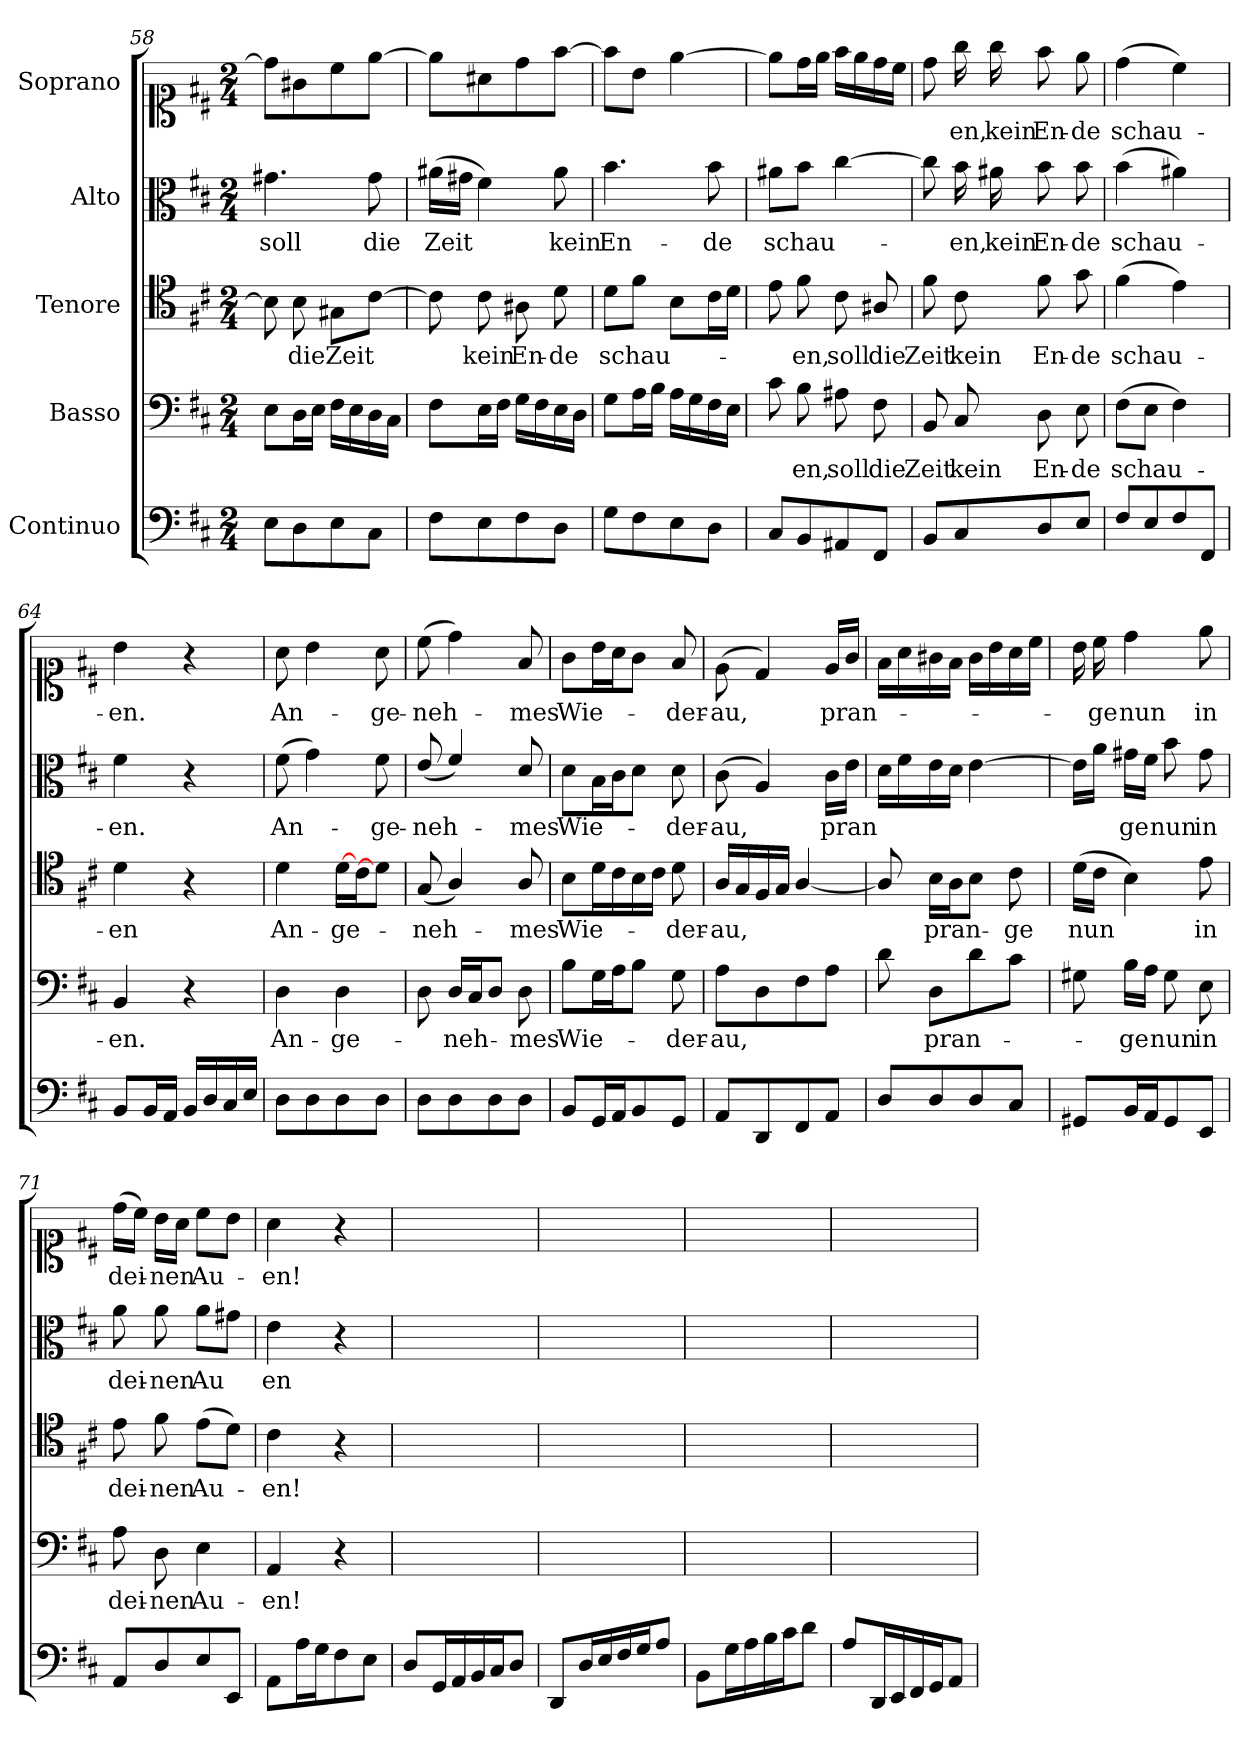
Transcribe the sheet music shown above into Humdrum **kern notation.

**kern	**kern	**text	**kern	**text	**kern	**text	**kern	**text
*part5	*part4	*part4	*part3	*part3	*part2	*part2	*part1	*part1
*staff5	*staff4	*staff4	*staff3	*staff3	*staff2	*staff2	*staff1	*staff1
*I"Continuo	*I"Basso	*	*I"Tenore	*	*I"Alto	*	*I"Soprano	*
*clefF4	*clefF4	*	*clefC4	*	*clefC3	*	*clefC1	*
*k[f#c#]	*k[f#c#]	*	*k[f#c#]	*	*k[f#c#]	*	*k[f#c#]	*
*M2/4	*M2/4	*	*M2/4	*	*M2/4	*	*M2/4	*
=58	=58	=58	=58	=58	=58	=58	=58	=58
!	!	!	!	!	!	!LO:LY:b	!	!
8E\L	8E\L	.	8B\]	.	4.g#X\	soll	8dd\L]	.
!	!	!	!	!LO:LY:b	!	!	!	!
8D\	16D\L	.	8B\	die	.	.	8g#X\	.
.	16E\JJ	.	.	.	.	.	.	.
!	!	!	!	!LO:LY:b	!	!	!	!
8E\	16F#\LL	.	8G#X\L	Zeit	.	.	8cc#\	.
.	16E\	.	.	.	.	.	.	.
!	!	!	!	!	!	!LO:LY:b	!	!
8C#\J	16D\	.	[>8c#\J	.	8g#\	die	[>8ee\J	.
.	16C#\JJ	.	.	.	.	.	.	.
=59	=59	=59	=59	=59	=59	=59	=59	=59
!	!	!	!	!	!	!LO:LY:b	!	!
8F#\L	8F#\L	.	8c#\]	.	(16a#X\LL	Zeit	8ee\L]	.
.	.	.	.	.	16g#X\JJ	.	.	.
!	!	!	!	!LO:LY:b	!	!	!	!
8E\	16E\L	.	8c#\	-kein	4f#\)	.	8a#X\	.
.	16F#\JJ	.	.	.	.	.	.	.
!	!	!	!	!LO:LY:b	!	!	!	!
8F#\	16G\LL	.	8A#X\	En-	.	.	8dd\	.
.	16F#\	.	.	.	.	.	.	.
!	!	!	!	!LO:LY:b	!	!LO:LY:b	!	!
8D\J	16E\	.	8d\	-de	8a#\	kein	[>8ff#\J	.
.	16D\JJ	.	.	.	.	.	.	.
=60	=60	=60	=60	=60	=60	=60	=60	=60
!	!	!	!	!LO:LY:b	!	!LO:LY:b	!	!
8G\L	8G\L	.	8d\L	schau-	4.b\	En-	8ff#\L]	.
8F#\	16A\L	.	8f#\J	.	.	.	8b\J	.
.	16B\JJ	.	.	.	.	.	.	.
8E\	16A\LL	.	8B\L	.	.	.	[>4ee\	.
.	16G\	.	.	.	.	.	.	.
!	!	!	!	!	!	!LO:LY:b	!	!
8D\J	16F#\	.	16c#\L	.	8b\	-de	.	.
.	16E\JJ	.	16d\JJ	.	.	.	.	.
=61	=61	=61	=61	=61	=61	=61	=61	=61
!	!	!	!	!	!	!LO:LY:b	!	!
8C#/L	8c#\	.	8e\	.	8a#X\L	schau-	8ee\L]	.
!	!	!LO:LY:b	!	!LO:LY:b	!	!	!	!
8BB/	8B\	en,	8f#\	en,	8b\J	.	16dd\L	.
.	.	.	.	.	.	.	16ee\JJ	.
!	!	!LO:LY:b	!	!LO:LY:b	!	!	!	!
8AA#X/	8A#X\	soll	8c#\	soll	[>4cc#\	.	16ff#\LL	.
.	.	.	.	.	.	.	16ee\	.
!	!	!LO:LY:b	!	!LO:LY:b	!	!	!	!
8FF#/J	8F#\	die	8A#X/	die	.	.	16dd\	.
.	.	.	.	.	.	.	16cc#\JJ	.
!!LO:LB:g=z
=62	=62	=62	=62	=62	=62	=62	=62	=62
!	!	!LO:LY:b	!	!LO:LY:b	!	!	!	!
8BB/L	8BB/	Zeit	8f#\	Zeit	8cc#\]	.	8dd\	.
!	!	!LO:LY:b	!	!LO:LY:b	!	!LO:LY:b	!	!LO:LY:b
8C#/	8C#/	kein	8c#\	kein	16b\	-en,	16gg\	-en,
!	!	!	!	!	!	!LO:LY:b	!	!LO:LY:b
.	.	.	.	.	16a#X\	kein	16gg\	kein
!	!	!LO:LY:b	!	!LO:LY:b	!	!LO:LY:b	!	!LO:LY:b
8D/	8D\	En-	8f#\	En-	8b\	En-	8ff#\	En-
!	!	!LO:LY:b	!	!LO:LY:b	!	!LO:LY:b	!	!LO:LY:b
8E/J	8E\	-de	8g\	-de	8b\	-de	8ee\	-de
=63	=63	=63	=63	=63	=63	=63	=63	=63
!	!	!LO:LY:b	!	!LO:LY:b	!	!LO:LY:b	!	!LO:LY:b
8F#/L	(8F#\L	schau-	(4f#\	schau-	(4b\	schau-	(4dd\	schau-
8E/	8E\J	.	.	.	.	.	.	.
8F#/	4F#\)	.	4e\)	.	4a#X\)	.	4cc#\)	.
8FF#/J	.	.	.	.	.	.	.	.
=64	=64	=64	=64	=64	=64	=64	=64	=64
!	!	!LO:LY:b	!	!LO:LY:b	!	!LO:LY:b	!	!LO:LY:b
8BB/L	4BB/	-en.	4d\	-en	4f#\	-en.	4b\	-en.
16BB/L	.	.	.	.	.	.	.	.
16AA/JJ	.	.	.	.	.	.	.	.
16BB/LL	4r	.	4r	.	4r	.	4r	.
16D/	.	.	.	.	.	.	.	.
16C#/	.	.	.	.	.	.	.	.
16E/JJ	.	.	.	.	.	.	.	.
=65	=65	=65	=65	=65	=65	=65	=65	=65
!	!	!LO:LY:b	!	!LO:LY:b	!	!LO:LY:b	!	!LO:LY:b
8D\L	4D\	An-	4d\	An-	(8f#\	An-	8a\	An-
8D\	.	.	.	.	4g\)	.	4b\	.
!	!	!LO:LY:b	!	!LO:LY:b	!	!	!	!
8D\	4D\	-ge-	[>16d\LL	-ge-	.	.	.	.
.	.	.	16c#\J	.	.	.	.	.
!	!	!	!	!	!	!LO:LY:b	!	!LO:LY:b
8D\J	.	.	8d\J]	.	8f#\	-ge-	8a\	-ge-
=66	=66	=66	=66	=66	=66	=66	=66	=66
!	!	!	!	!LO:LY:b	!	!LO:LY:b	!	!LO:LY:b
8D\L	8D\	.	(8G/	-neh-	(8e/	-neh-	(8cc#\	-neh-
!	!	!LO:LY:b	!	!	!	!	!	!
8D\	16D/LL	-neh-	4A/)	.	4f#/)	.	4dd\)	.
.	16C#/J	.	.	.	.	.	.	.
8D\	8D/J	.	.	.	.	.	.	.
!	!	!LO:LY:b	!	!LO:LY:b	!	!LO:LY:b	!	!LO:LY:b
8D\J	8D\	-mes	8A/	-mes	8d/	-mes	8f#/	-mes
=67	=67	=67	=67	=67	=67	=67	=67	=67
!	!	!LO:LY:b	!	!LO:LY:b	!	!LO:LY:b	!	!LO:LY:b
8BB/L	8B\L	Wie-	8B\L	Wie-	8d\L	Wie-	8g\L	Wie-
16GG/L	16G\L	.	16d\L	.	16B\L	.	16b\L	.
16AA/J	16A\J	.	16c#\	.	16c#\J	.	16a\J	.
8BB/	8B\J	.	16B\	.	8d\J	.	8g\J	.
.	.	.	16c#\JJ	.	.	.	.	.
!	!	!LO:LY:b	!	!LO:LY:b	!	!LO:LY:b	!	!LO:LY:b
8GG/J	8G\	-der-	8d\	-der-	8d\	der-	8f#/	-der-
=68	=68	=68	=68	=68	=68	=68	=68	=68
!	!	!LO:LY:b	!	!LO:LY:b	!	!LO:LY:b	!	!LO:LY:b
8AA/L	8A\L	-au,	16A/LL	-au,	(8c#\	-au,	(>8e\	-au,
.	.	.	16G/	.	.	.	.	.
8DD/	8D\	.	16F#/	.	4A/)	.	4d/)	.
.	.	.	16G/JJ	.	.	.	.	.
8FF#/	8F#\	.	[<4A/	.	.	.	.	.
!	!	!	!	!	!	!LO:LY:b	!	!LO:LY:b
8AA/J	8A\J	.	.	.	16c#\LL	pran-	16e/LL	pran-
.	.	.	.	.	16e\JJ	.	16g/JJ	.
=69	=69	=69	=69	=69	=69	=69	=69	=69
!	!	!	!	!	!	!LO:LY:b	!	!
8D/L	8d\	.	8A/]	.	16d\LL	---	16f#\LL	.
.	.	.	.	.	16f#\	.	16a\	.
!	!	!LO:LY:b	!	!LO:LY:b	!	!	!	!
8D/	8D\L	pran-	16B\LL	pran-	16e\	.	16g#X\	.
.	.	.	16A\J	.	16d\JJ	.	16f#\JJ	.
8D/	8d\	.	8B\J	.	[<4e\	.	16g#\LL	.
.	.	.	.	.	.	.	16b\	.
!	!	!	!	!LO:LY:b	!	!	!	!
8C#/J	8c#\J	.	8c#\	-ge	.	.	16a\	.
.	.	.	.	.	.	.	16cc#\JJ	.
=70	=70	=70	=70	=70	=70	=70	=70	=70
!	!	!	!	!LO:LY:b	!	!	!	!
8GG#X/L	8G#X\	.	(16d\LL	nun	16e\LL]	.	16b\	.
!	!	!	!	!	!	!	!	!LO:LY:b
.	.	.	16c#\JJ	.	16a\JJ	.	16cc#\	-ge
!	!	!LO:LY:b	!	!	!	!LO:LY:b	!	!LO:LY:b
16BB/L	16B\LL	-ge	4B\)	.	16g#X\LL	-ge	4dd\	nun
16AA/J	16A\JJ	.	.	.	16f#\JJ	.	.	.
!	!	!LO:LY:b	!	!	!	!LO:LY:b	!	!
8GG#/	8G#\	nun	.	.	8b\	nun	.	.
!	!	!LO:LY:b	!	!LO:LY:b	!	!LO:LY:b	!	!LO:LY:b
8EE/J	8E\	in	8e\	in	8g#\	in	8ee\	in
!!LO:LB:g=z
=71	=71	=71	=71	=71	=71	=71	=71	=71
!	!	!LO:LY:b	!	!LO:LY:b	!	!LO:LY:b	!	!LO:LY:b
8AA/L	8A\	dei-	8e\	dei-	8a\	dei-	(16dd\LL	dei-
.	.	.	.	.	.	.	16cc#\JJ)	.
!	!	!LO:LY:b	!	!LO:LY:b	!	!LO:LY:b	!	!LO:LY:b
8D/	8D\	-nen	8f#\	-nen	8a\	-nen	16b\LL	-nen
.	.	.	.	.	.	.	16a\JJ	.
!	!	!LO:LY:b	!	!LO:LY:b	!	!LO:LY:b	!	!LO:LY:b
8E/	4E\	Au-	(8e\L	Au-	8a\L	Au	8cc#\L	Au-
8EE/J	.	.	8d\J)	.	8g#X\J	.	8b\J	.
=72	=72	=72	=72	=72	=72	=72	=72	=72
!	!	!LO:LY:b	!	!LO:LY:b	!	!LO:LY:b	!	!LO:LY:b
8AA\L	4AA/	-en!	4c#\	-en!	4e\	en	4a\	-en!
16A\L	.	.	.	.	.	.	.	.
16G\J	.	.	.	.	.	.	.	.
8F#\	4r	.	4r	.	4r	.	4r	.
8E\J	.	.	.	.	.	.	.	.
=73	=73	=73	=73	=73	=73	=73	=73	=73
8D/L	2ryy	.	2ryy	.	2ryy	.	2ryy	.
16GG/L	.	.	.	.	.	.	.	.
16AA/	.	.	.	.	.	.	.	.
16BB/	.	.	.	.	.	.	.	.
16C#/J	.	.	.	.	.	.	.	.
8D/J	.	.	.	.	.	.	.	.
=74	=74	=74	=74	=74	=74	=74	=74	=74
8DD/L	2ryy	.	2ryy	.	2ryy	.	2ryy	.
16D/L	.	.	.	.	.	.	.	.
16E/	.	.	.	.	.	.	.	.
16F#/	.	.	.	.	.	.	.	.
16G/J	.	.	.	.	.	.	.	.
8A/J	.	.	.	.	.	.	.	.
=75	=75	=75	=75	=75	=75	=75	=75	=75
8BB\L	2ryy	.	2ryy	.	2ryy	.	2ryy	.
16G\L	.	.	.	.	.	.	.	.
16A\	.	.	.	.	.	.	.	.
16B\	.	.	.	.	.	.	.	.
16c#\J	.	.	.	.	.	.	.	.
8d\J	.	.	.	.	.	.	.	.
=76	=76	=76	=76	=76	=76	=76	=76	=76
8A/L	2ryy	.	2ryy	.	2ryy	.	2ryy	.
16DD/L	.	.	.	.	.	.	.	.
16EE/	.	.	.	.	.	.	.	.
16FF#/	.	.	.	.	.	.	.	.
16GG/J	.	.	.	.	.	.	.	.
8AA/J	.	.	.	.	.	.	.	.
=	=	=	=	=	=	=	=	=
*-	*-	*-	*-	*-	*-	*-	*-	*-
